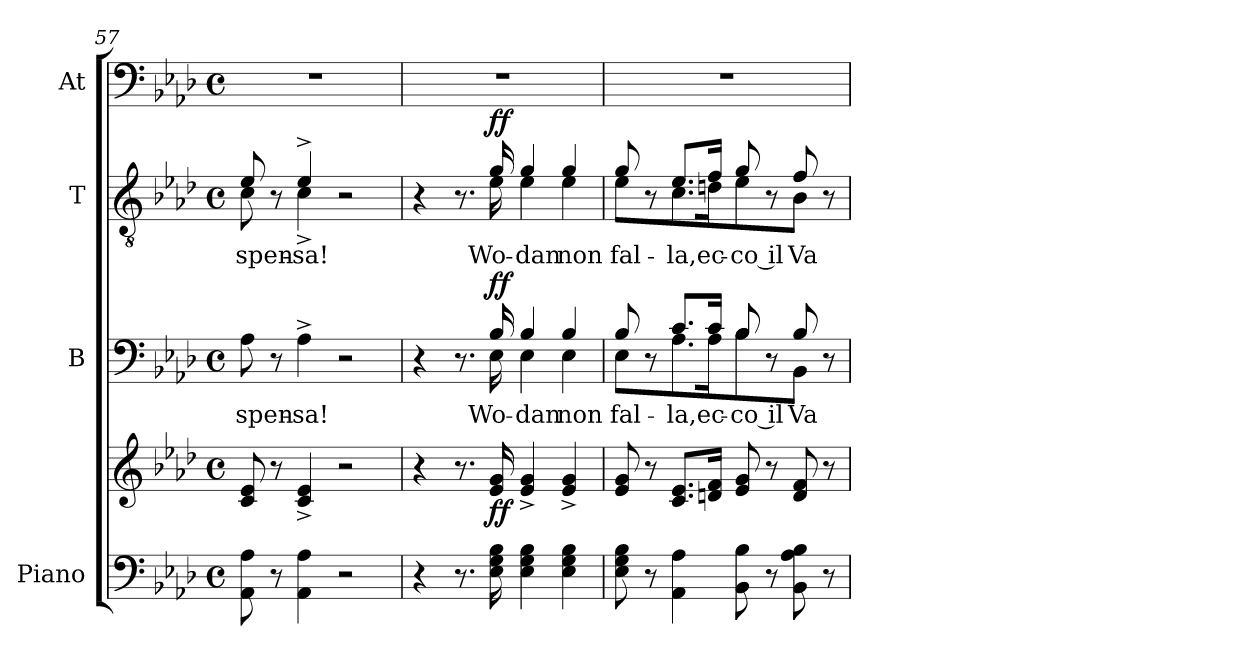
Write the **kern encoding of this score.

**kern	**kern	**dynam	**kern	**text	**dynam	**kern	**text	**dynam	**kern
*part4	*part4	*part4	*part3	*part3	*part3	*part2	*part2	*part2	*part1
*staff5	*staff4	*staff4/5	*staff3	*staff3	*staff3	*staff2	*staff2	*staff2	*staff1
*I"Piano	*	*	*I"B	*	*	*I"T	*	*	*I"At
*I'Pno	*	*	*I'B	*	*	*I'T	*	*	*I'At
*clefF4	*clefG2	*	*clefF4	*	*	*clefGv2	*	*	*clefF4
*k[b-e-a-d-]	*k[b-e-a-d-]	*	*k[b-e-a-d-]	*	*	*k[b-e-a-d-]	*	*	*k[b-e-a-d-]
*M4/4	*M4/4	*	*M4/4	*	*	*M4/4	*	*	*M4/4
*met(c)	*met(c)	*	*met(c)	*	*	*met(c)	*	*	*met(c)
=57	=57	=57	=57	=57	=57	=57	=57	=57	=57
!	!	!	!	!LO:LY:b	!	!	!LO:LY:b	!	!
*	*	*	*	*	*	*^	*	*	*
8AA-\ 8A-\	8c/ 8e-/	.	8A-\	-spen-	.	8e-/	8c!\	-spen-	.	1r
8r	8r	.	8r	.	.	8r	8ryy	.	.	.
!	!	!	!	!LO:LY:b	!	!	!	!LO:LY:b	!	!
4AA-\ 4A-\	4c/^ 4e-/^	.	4A-^\	-sa!	.	4e-^/	4c^!\	-sa!	.	.
2r	2r	.	2r	.	.	2r	2ryy	.	.	.
=58	=58	=58	=58	=58	=58	=58	=58	=58	=58	=58
*	*	*	*^	*	*	*	*	*	*	*
4r	4r	.	4r	4..ryy	.	.	4r	4..ryy	.	.	1r
8.r	8.r	.	8.r	.	.	.	8.r	.	.	.	.
!	!	!LO:DY:b	!	!	!LO:LY:b	!LO:DY:a	!	!	!LO:LY:b	!LO:DY:a	!
16E-\ 16G\ 16B-\	16e-/ 16g/	ff	16B-!/	16E-\	Wo-	ff	16g/	16e-!\	Wo-	ff	.
!	!	!	!	!	!LO:LY:b	!	!	!	!LO:LY:b	!	!
4E-\ 4G\ 4B-\	4e-/^ 4g/^	.	4B-!/	4E-\	-dan	.	4g/	4e-!\	-dan	.	.
!	!	!	!	!	!LO:LY:b	!	!	!	!LO:LY:b	!	!
4E-\ 4G\ 4B-\	4e-/^ 4g/^	.	4B-!/	4E-\	non	.	4g/	4e-!\	non	.	.
=59	=59	=59	=59	=59	=59	=59	=59	=59	=59	=59	=59
!	!	!	!	!	!LO:LY:b	!	!	!	!LO:LY:b	!	!
8E-\ 8G\ 8B-\	8e-/ 8g/	.	8B-!/	8E-\	fal-	.	8g/	8e-!\	fal-	.	1r
8r	8r	.	8r	8ryy	.	.	8r	8ryy	.	.	.
!	!	!	!	!	!LO:LY:b	!	!	!	!LO:LY:b	!	!
4AA-\ 4A-\	8.c/ 8.e-/L	.	8.c!/L	8.A-\	-la,	.	8.e-/L	8.c!\	-la,	.	.
!	!	!	!	!	!LO:LY:b	!	!	!	!LO:LY:b	!	!
.	16dn/ 16f/Jk	.	16c!/Jk	16A-\KL	ec-	.	16f/Jk	16dn!\KL	ec-	.	.
!	!	!	!	!	!LO:LY:b	!	!	!	!LO:LY:b	!	!
8BB-\ 8B-\	8e-/ 8g/	.	8B-/	8B-\J	-co il	.	8g/	8e-!\J	-co il	.	.
8r	8r	.	8r	8ryy	.	.	8r	8ryy	.	.	.
!	!	!	!	!	!LO:LY:b	!	!	!	!LO:LY:b	!	!
8BB-\ 8A-\ 8B-\	8d/ 8f/	.	8B-!/	8BB-\J	Va-	.	8f/	8B-!\J	Va-	.	.
8r	8r	.	8r	8ryy	.	.	8r	8ryy	.	.	.
*	*	*	*v	*v	*	*	*	*	*	*	*
*	*	*	*	*	*	*v	*v	*	*	*
=	=	=	=	=	=	=	=	=	=
*-	*-	*-	*-	*-	*-	*-	*-	*-	*-
